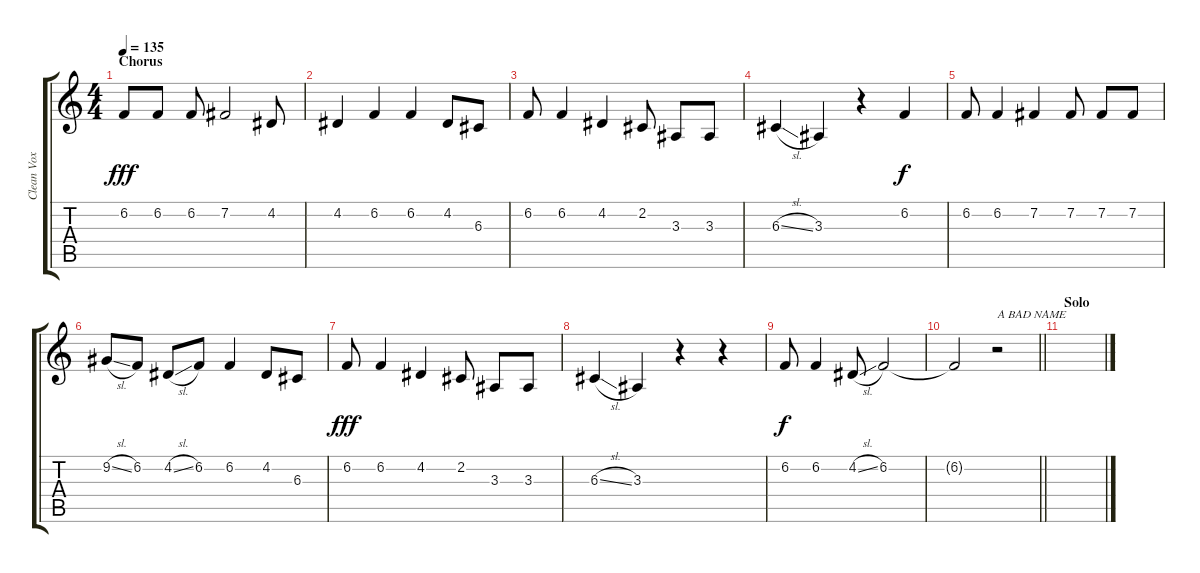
\track ("Clean Vox" "Clean Vox") {instrument lead1square}
\staff {score tabs}
\tuning (E4 B3 G3 D3 A2 E2) {hide}
\ts (4 4)
\section ("" "Chorus")
\tempo 135
\clef g2
\ks c
6.2.8{dy fff} 6.2.8 6.2.8 7.2.2 4.2.8 |
4.2.4 6.2.4 6.2.4 4.2.8 6.3.8 |
6.2.8 6.2.4 4.2.4 2.2.8 3.3.8 3.3.8 |
6.3{sl}.4 3.3.4 r.4 6.2.4{dy f} |
6.2.8 6.2.4 7.2.4 7.2.8 7.2.8 7.2.8 |
9.2{sl}.8 6.2.8 4.2{sl}.8 6.2.8 6.2.4 4.2.8 6.3.8 |
6.2.8{dy fff} 6.2.4 4.2.4 2.2.8 3.3.8 3.3.8 |
6.3{sl}.4 3.3.4 r.4 r.4 |
6.2.8{dy f} 6.2.4 4.2{sl}.8 6.2.2 |
\barLineRight lightlight
6.2{t}.2 r.2{txt "A BAD NAME"} |
\section ("" "Solo")
